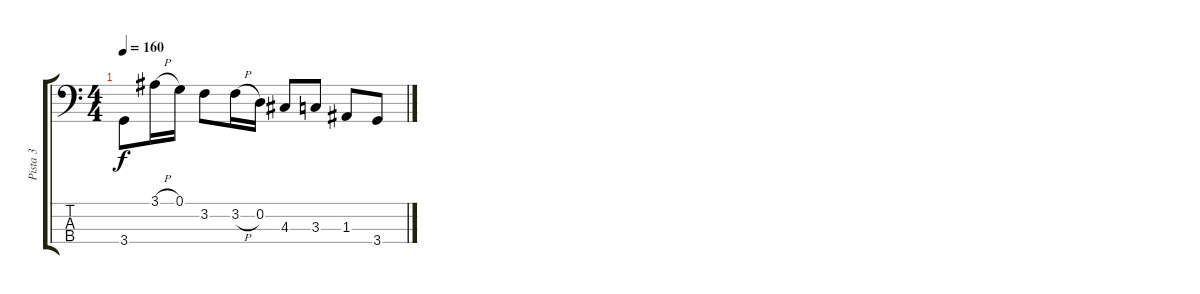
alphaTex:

\track ("Pista 3" "Pista 3") {instrument electricbasspick}
\staff {score tabs}
\tuning (G2 D2 A1 E1) {hide}
\ts (4 4)
\tempo 160
\clef f4
\ks c
3.4.8{dy f} 3.1{h}.16 0.1.16 3.2.8 3.2{h}.16 0.2.16 4.3.8 3.3.8 1.3.8 3.4.8
